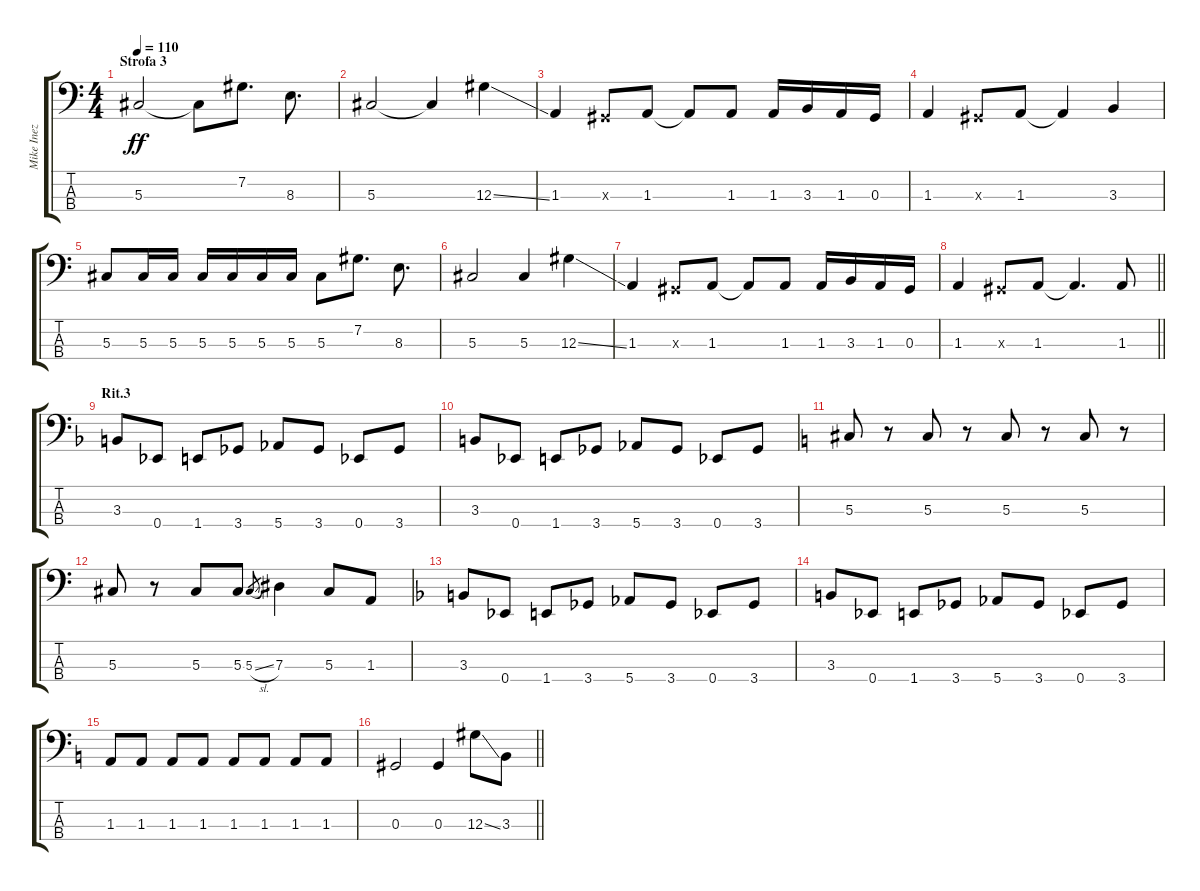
\track ("Mike Inez" "Mike Inez") {instrument electricbassfinger}
\staff {score tabs}
\tuning (Gb2 Db2 Ab1 Eb1) {hide}
\ts (4 4)
\section ("" "Strofa 3")
\tempo 110
\clef f4
\ks c
5.3.2{dy ff} 5.3{t}.8 7.2.8{d} 8.3.8{d} |
5.3.2 5.3{t}.4 12.3{ss}.4 |
1.3.4 0.3{x}.8 1.3.8 1.3{t}.8 1.3.8 1.3.16 3.3.16 1.3.16 0.3.16 |
1.3.4 0.3{x}.8 1.3.8 1.3{t}.4 3.3.4 |
5.3.8 5.3.16 5.3.16 5.3.16 5.3.16 5.3.16 5.3.16 5.3.8 7.2.8{d} 8.3.8{d} |
5.3.2 5.3.4 12.3{ss}.4 |
1.3.4 0.3{x}.8 1.3.8 1.3{t}.8 1.3.8 1.3.16 3.3.16 1.3.16 0.3.16 |
\barLineRight lightlight
1.3.4 0.3{x}.8 1.3.8 1.3{t}.4{d} 1.3.8 |
\section ("" "Rit.3")
\ks dminor
3.3.8 0.4.8 1.4.8 3.4.8 5.4.8 3.4.8 0.4.8 3.4.8 |
3.3.8 0.4.8 1.4.8 3.4.8 5.4.8 3.4.8 0.4.8 3.4.8 |
\ks c
5.3.8 r.8 5.3.8 r.8 5.3.8 r.8 5.3.8 r.8 |
5.3.8 r.8 5.3.8 5.3.8 5.3{sl}.8{gr} 7.3.4 5.3.8 1.3.8 |
\ks dminor
3.3.8 0.4.8 1.4.8 3.4.8 5.4.8 3.4.8 0.4.8 3.4.8 |
3.3.8 0.4.8 1.4.8 3.4.8 5.4.8 3.4.8 0.4.8 3.4.8 |
\ks c
1.3.8 1.3.8 1.3.8 1.3.8 1.3.8 1.3.8 1.3.8 1.3.8 |
\barLineRight lightlight
0.3.2 0.3.4 12.3{ss}.8 3.3.8
